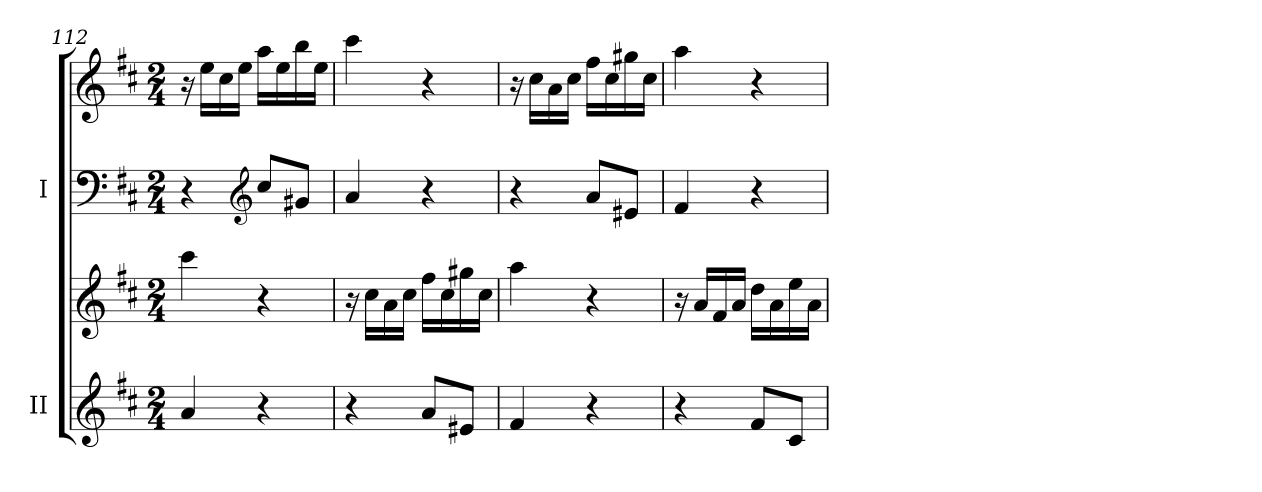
**kern	**kern	**kern	**kern
*part2	*part2	*part1	*part1
*staff4	*staff3	*staff2	*staff1
*I"II	*	*I"I	*
*I'II	*	*I'I	*
*clefG2	*clefG2	*clefF4	*clefG2
*k[f#c#]	*k[f#c#]	*k[f#c#]	*k[f#c#]
*M2/4	*M2/4	*M2/4	*M2/4
=112	=112	=112	=112
4a/	4ccc#\	4r	16r
.	.	.	16ee\LL
.	.	.	16cc#\
.	.	.	16ee\JJ
*	*	*clefG2	*
4r	4r	8cc#/L	16aa\LL
.	.	.	16ee\
.	.	8g#X/J	16bb\
.	.	.	16ee\JJ
=113	=113	=113	=113
4r	16r	4a/	4ccc#\
.	16cc#\LL	.	.
.	16a\	.	.
.	16cc#\JJ	.	.
8a/L	16ff#\LL	4r	4r
.	16cc#\	.	.
8e#X/J	16gg#X\	.	.
.	16cc#\JJ	.	.
=114	=114	=114	=114
4f#/	4aa\	4r	16r
.	.	.	16cc#\LL
.	.	.	16a\
.	.	.	16cc#\JJ
4r	4r	8a/L	16ff#\LL
.	.	.	16cc#\
.	.	8e#X/J	16gg#X\
.	.	.	16cc#\JJ
=115	=115	=115	=115
4r	16r	4f#/	4aa\
.	16a/LL	.	.
.	16f#/	.	.
.	16a/JJ	.	.
8f#/L	16dd\LL	4r	4r
.	16a\	.	.
8c#/J	16ee\	.	.
.	16a\JJ	.	.
=	=	=	=
*-	*-	*-	*-
